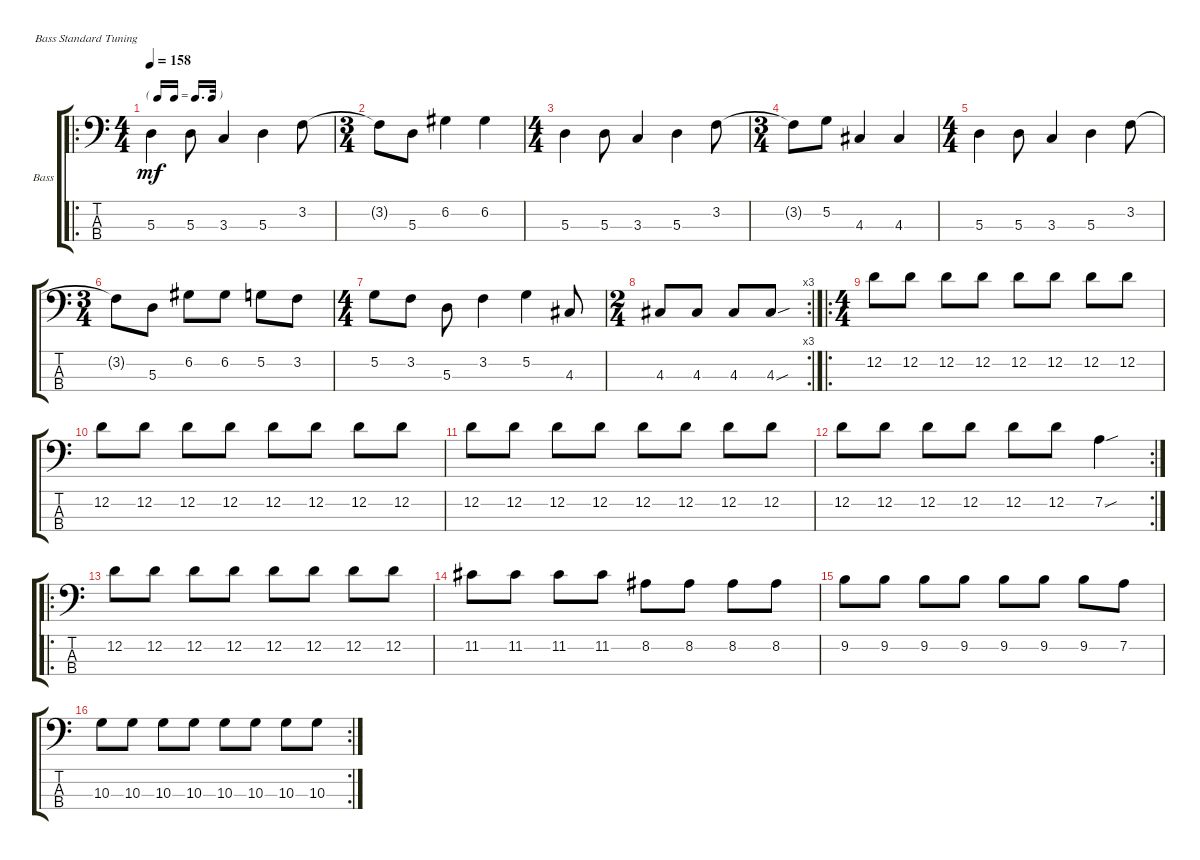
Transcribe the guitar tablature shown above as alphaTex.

\defaultSystemsLayout 4
\bracketExtendMode groupsimilarinstruments
\firstSystemTrackNameOrientation horizontal
\otherSystemsTrackNameOrientation horizontal
\track ("Bass" "Bass") {instrument electricbassfinger}
\staff {score tabs}
\tuning (G2 D2 A1 E1)
\ro
\ts (4 4)
\tf dotted16th
\tempo 158
\clef f4
\ks c
5.3.4{dy mf instrument electricbassfinger} 5.3.8 3.3.4 5.3.4 3.2.8 |
\ts (3 4)
3.2{t}.8 5.3.8 6.2.4 6.2.4 |
\ts (4 4)
5.3.4 5.3.8 3.3.4 5.3.4 3.2.8 |
\ts (3 4)
3.2{t}.8 5.2.8 4.3.4 4.3.4 |
\ts (4 4)
5.3.4 5.3.8 3.3.4 5.3.4 3.2.8 |
\ts (3 4)
3.2{t}.8 5.3.8 6.2.8 6.2.8 5.2.8 3.2.8 |
\ts (4 4)
5.2.8 3.2.8 5.3.8 3.2.4 5.2.4 4.3.8 |
\rc 3
\ts (2 4)
4.3.8 4.3.8 4.3.8 4.3{sou}.8 |
\ro
\ts (4 4)
12.2.8 12.2.8 12.2.8 12.2.8 12.2.8 12.2.8 12.2.8 12.2.8 |
12.2.8 12.2.8 12.2.8 12.2.8 12.2.8 12.2.8 12.2.8 12.2.8 |
12.2.8 12.2.8 12.2.8 12.2.8 12.2.8 12.2.8 12.2.8 12.2.8 |
\rc 2
12.2.8 12.2.8 12.2.8 12.2.8 12.2.8 12.2.8 7.2{sou}.4 |
\ro
12.2.8 12.2.8 12.2.8 12.2.8 12.2.8 12.2.8 12.2.8 12.2.8 |
11.2.8 11.2.8 11.2.8 11.2.8 8.2.8 8.2.8 8.2.8 8.2.8 |
9.2.8 9.2.8 9.2.8 9.2.8 9.2.8 9.2.8 9.2.8 7.2.8 |
\rc 2
10.3.8 10.3.8 10.3.8 10.3.8 10.3.8 10.3.8 10.3.8 10.3.8
